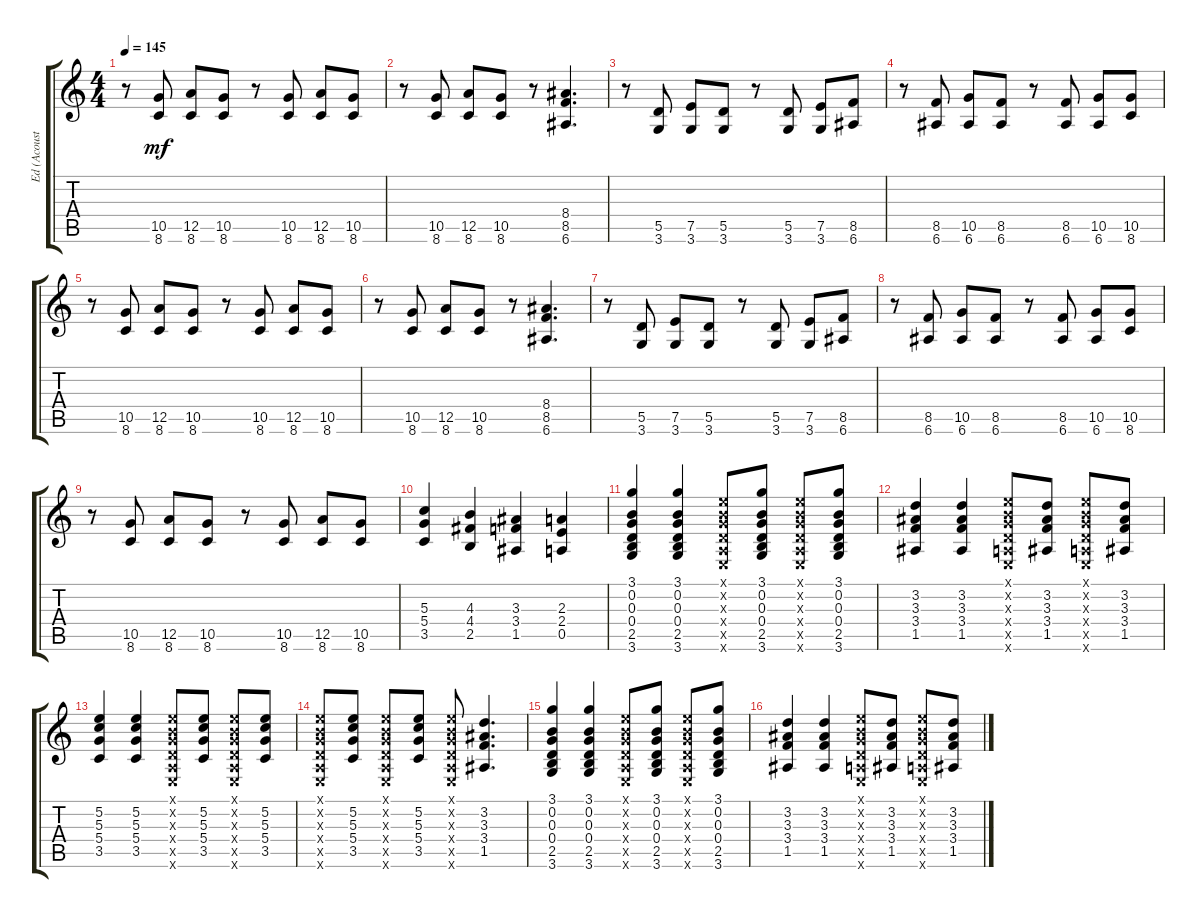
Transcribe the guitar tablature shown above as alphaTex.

\track ("Ed (Acoustic Overdub)" "Ed (Acoust") {instrument acousticguitarsteel}
\staff {score tabs}
\tuning (E4 B3 G3 D3 A2 E2) {hide}
\ts (4 4)
\tempo 145
\clef g2
\ks c
r.8{dy mf} (10.5 8.6).8 (12.5 8.6).8 (10.5 8.6).8 r.8 (10.5 8.6).8 (12.5 8.6).8 (10.5 8.6).8 |
r.8 (10.5 8.6).8 (12.5 8.6).8 (10.5 8.6).8 r.8 (8.4 8.5 6.6).4{d} |
r.8 (5.5 3.6).8 (7.5 3.6).8 (5.5 3.6).8 r.8 (5.5 3.6).8 (7.5 3.6).8 (8.5 6.6).8 |
r.8 (8.5 6.6).8 (10.5 6.6).8 (8.5 6.6).8 r.8 (8.5 6.6).8 (10.5 6.6).8 (10.5 8.6).8 |
r.8 (10.5 8.6).8 (12.5 8.6).8 (10.5 8.6).8 r.8 (10.5 8.6).8 (12.5 8.6).8 (10.5 8.6).8 |
r.8 (10.5 8.6).8 (12.5 8.6).8 (10.5 8.6).8 r.8 (8.4 8.5 6.6).4{d} |
r.8 (5.5 3.6).8 (7.5 3.6).8 (5.5 3.6).8 r.8 (5.5 3.6).8 (7.5 3.6).8 (8.5 6.6).8 |
r.8 (8.5 6.6).8 (10.5 6.6).8 (8.5 6.6).8 r.8 (8.5 6.6).8 (10.5 6.6).8 (10.5 8.6).8 |
r.8 (10.5 8.6).8 (12.5 8.6).8 (10.5 8.6).8 r.8 (10.5 8.6).8 (12.5 8.6).8 (10.5 8.6).8 |
(5.3 5.4 3.5).4 (4.3 4.4 2.5).4 (3.3 3.4 1.5).4 (2.3 2.4 0.5).4 |
(3.1 0.2 0.3 0.4 2.5 3.6).4 (3.1 0.2 0.3 0.4 2.5 3.6).4 (0.1{x} 0.2{x} 0.3{x} 0.4{x} 0.5{x} 0.6{x}).8 (3.1 0.2 0.3 0.4 2.5 3.6).8 (0.1{x} 0.2{x} 0.3{x} 0.4{x} 0.5{x} 0.6{x}).8 (3.1 0.2 0.3 0.4 2.5 3.6).8 |
(3.2 3.3 3.4 1.5).4 (3.2 3.3 3.4 1.5).4 (0.1{x} 0.2{x} 0.3{x} 0.4{x} 0.5{x} 0.6{x}).8 (3.2 3.3 3.4 1.5).8 (0.1{x} 0.2{x} 0.3{x} 0.4{x} 0.5{x} 0.6{x}).8 (3.2 3.3 3.4 1.5).8 |
(5.2 5.3 5.4 3.5).4 (5.2 5.3 5.4 3.5).4 (0.1{x} 0.2{x} 0.3{x} 0.4{x} 0.5{x} 0.6{x}).8 (5.2 5.3 5.4 3.5).8 (0.1{x} 0.2{x} 0.3{x} 0.4{x} 0.5{x} 0.6{x}).8 (5.2 5.3 5.4 3.5).8 |
(0.1{x} 0.2{x} 0.3{x} 0.4{x} 0.5{x} 0.6{x}).8 (5.2 5.3 5.4 3.5).8 (0.1{x} 0.2{x} 0.3{x} 0.4{x} 0.5{x} 0.6{x}).8 (5.2 5.3 5.4 3.5).8 (0.1{x} 0.2{x} 0.3{x} 0.4{x} 0.5{x} 0.6{x}).8 (3.2 3.3 3.4 1.5).4{d} |
(3.1 0.2 0.3 0.4 2.5 3.6).4 (3.1 0.2 0.3 0.4 2.5 3.6).4 (0.1{x} 0.2{x} 0.3{x} 0.4{x} 0.5{x} 0.6{x}).8 (3.1 0.2 0.3 0.4 2.5 3.6).8 (0.1{x} 0.2{x} 0.3{x} 0.4{x} 0.5{x} 0.6{x}).8 (3.1 0.2 0.3 0.4 2.5 3.6).8 |
(3.2 3.3 3.4 1.5).4 (3.2 3.3 3.4 1.5).4 (0.1{x} 0.2{x} 0.3{x} 0.4{x} 0.5{x} 0.6{x}).8 (3.2 3.3 3.4 1.5).8 (0.1{x} 0.2{x} 0.3{x} 0.4{x} 0.5{x} 0.6{x}).8 (3.2 3.3 3.4 1.5).8
